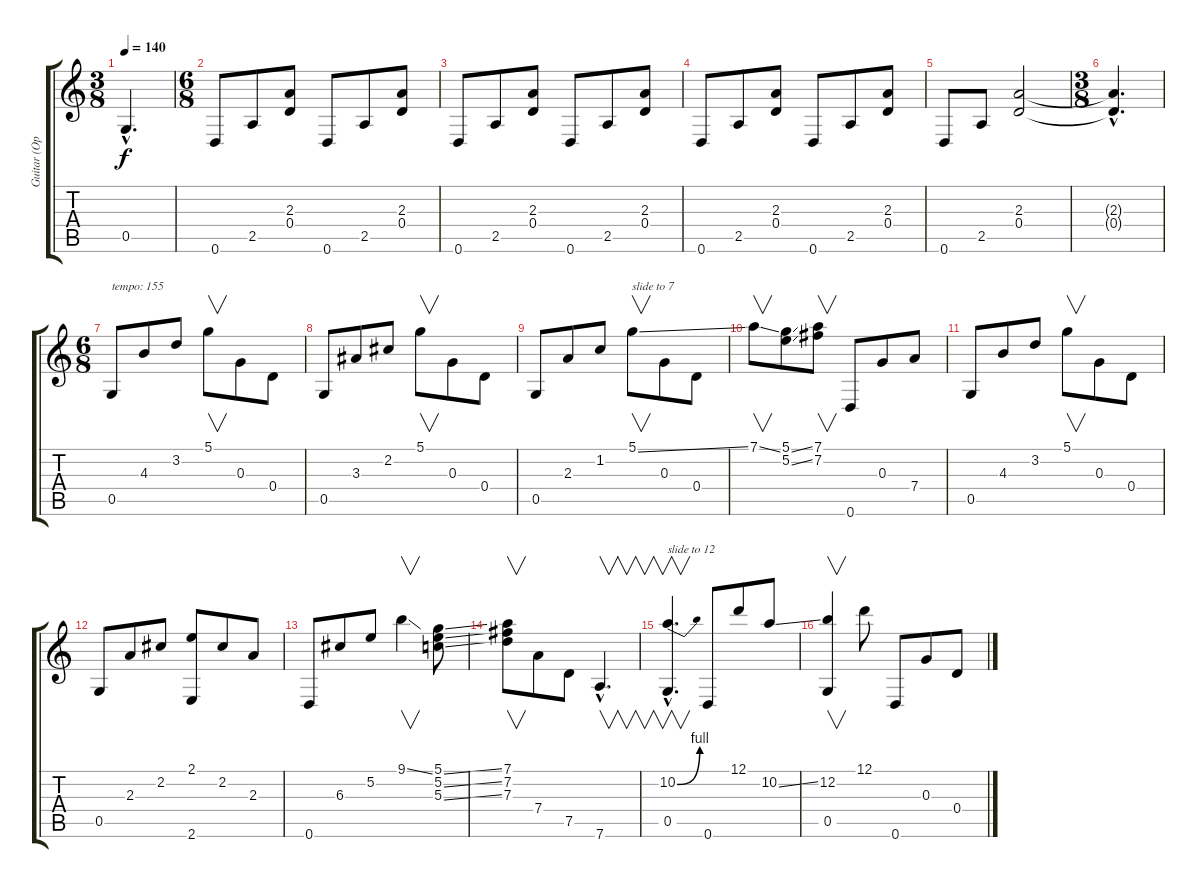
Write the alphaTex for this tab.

\track ("Guitar (Open G Slide)" "Guitar (Op") {instrument acousticguitarsteel}
\staff {score tabs}
\tuning (D4 B3 G3 D3 G2 D2) {hide}
\ts (3 8)
\tempo 140
\clef g2
\ks c
0.5{hac}.4{d dy f} |
\ts (6 8)
0.6.8 2.5.8 (2.3 0.4).8 0.6.8 2.5.8 (2.3 0.4).8 |
0.6.8 2.5.8 (2.3 0.4).8 0.6.8 2.5.8 (2.3 0.4).8 |
0.6.8 2.5.8 (2.3 0.4).8 0.6.8 2.5.8 (2.3 0.4).8 |
0.6.8 2.5.8 (2.3 0.4).2 |
\ts (3 8)
(2.3{hac t} 0.4{hac t}).4{d} |
\ts (6 8)
0.5.8{txt "tempo: 155"} 4.3.8 3.2.8 5.1.8{v} 0.3.8 0.4.8 |
0.5.8 3.3.8 2.2.8 5.1.8{v} 0.3.8 0.4.8 |
0.5.8 2.3.8 1.2.8 5.1{ss}.8{v txt "slide to 7"} 0.3.8 0.4.8 |
7.1{ss}.8{v} (5.1{ss} 5.2{ss}).8 (7.1 7.2).8{v} 0.6.8 0.3.8 7.4.8 |
0.5.8 4.3.8 3.2.8 5.1.8{v} 0.3.8 0.4.8 |
0.5.8 2.3.8 2.2.8 (2.1 2.6).8 2.2.8 2.3.8 |
0.6.8 6.3.8 5.2.8 9.1{ss}.4{v} (5.1{ss} 5.2{ss} 5.3{ss}).8 |
(7.1 7.2 7.3).8{v} 7.4.8 7.5.8 7.6{hac}.4{v d} |
(10.2{be (bend 0 0 60 4) hac} 0.5{hac}).4{v d txt "slide to 12"} 0.6.8 12.1.8 10.2{ss}.8 |
(12.2 0.5).4{v} 12.1.8 0.6.8 0.3.8 0.4.8
